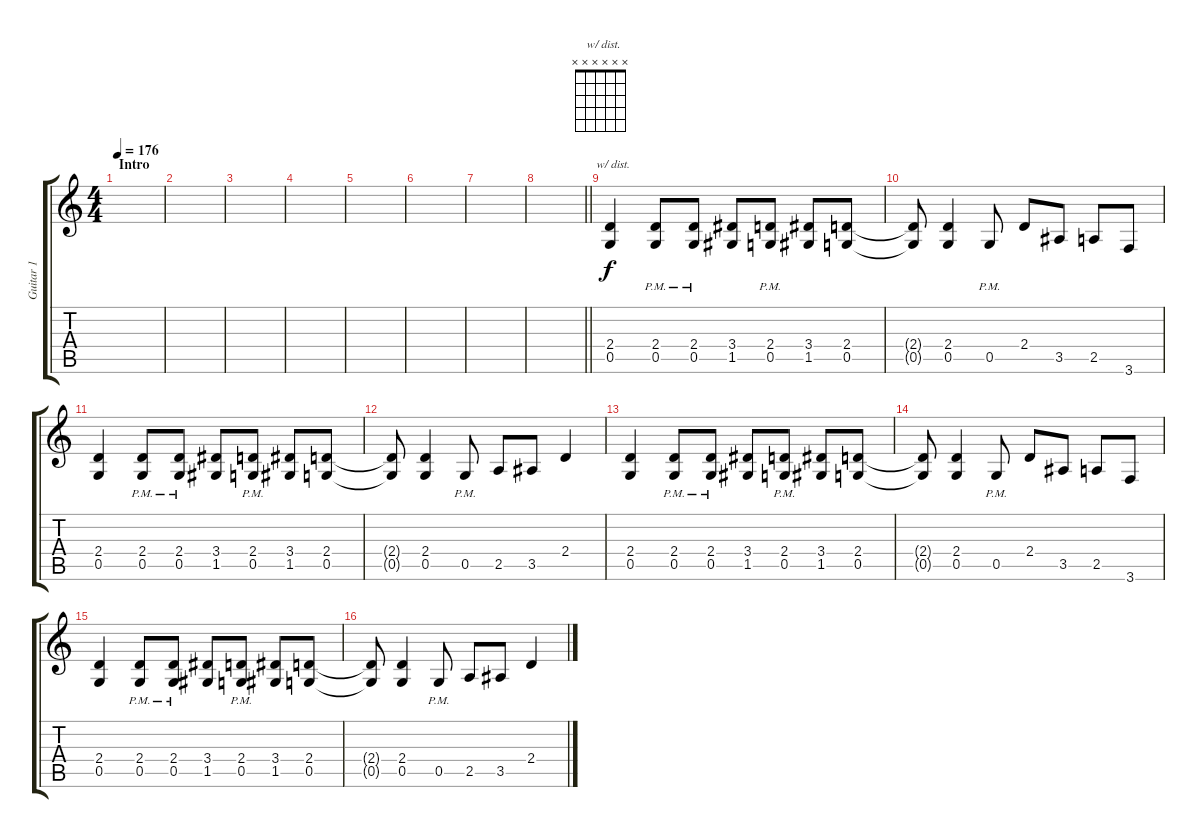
\track ("Guitar 1" "Guitar 1") {instrument distortionguitar}
\staff {score tabs}
\tuning (D4 A3 F3 C3 G2 D2) {hide}
\chord ("  w/ dist." x x x x x x) {firstfret 0}
\ts (4 4)
\section ("" "Intro")
\tempo 176
\clef g2
\ks c
|
|
|
|
|
|
|
\barLineRight lightlight
|
\section ("" "")
(2.4 0.5).4{ch "  w/ dist." instrument distortionguitar} (2.4{pm} 0.5{pm}).8 (2.4{pm} 0.5{pm}).8 (3.4 1.5).8 (2.4{pm} 0.5{pm}).8 (3.4 1.5).8 (2.4 0.5).8 |
(2.4{t} 0.5{t}).8 (2.4 0.5).4 0.5{pm}.8 2.4.8 3.5.8 2.5.8 3.6.8 |
(2.4 0.5).4 (2.4{pm} 0.5{pm}).8 (2.4{pm} 0.5{pm}).8 (3.4 1.5).8 (2.4{pm} 0.5{pm}).8 (3.4 1.5).8 (2.4 0.5).8 |
(2.4{t} 0.5{t}).8 (2.4 0.5).4 0.5{pm}.8 2.5.8 3.5.8 2.4.4 |
(2.4 0.5).4 (2.4{pm} 0.5{pm}).8 (2.4{pm} 0.5{pm}).8 (3.4 1.5).8 (2.4{pm} 0.5{pm}).8 (3.4 1.5).8 (2.4 0.5).8 |
(2.4{t} 0.5{t}).8 (2.4 0.5).4 0.5{pm}.8 2.4.8 3.5.8 2.5.8 3.6.8 |
(2.4 0.5).4 (2.4{pm} 0.5{pm}).8 (2.4{pm} 0.5{pm}).8 (3.4 1.5).8 (2.4{pm} 0.5{pm}).8 (3.4 1.5).8 (2.4 0.5).8 |
(2.4{t} 0.5{t}).8 (2.4 0.5).4 0.5{pm}.8 2.5.8 3.5.8 2.4.4
